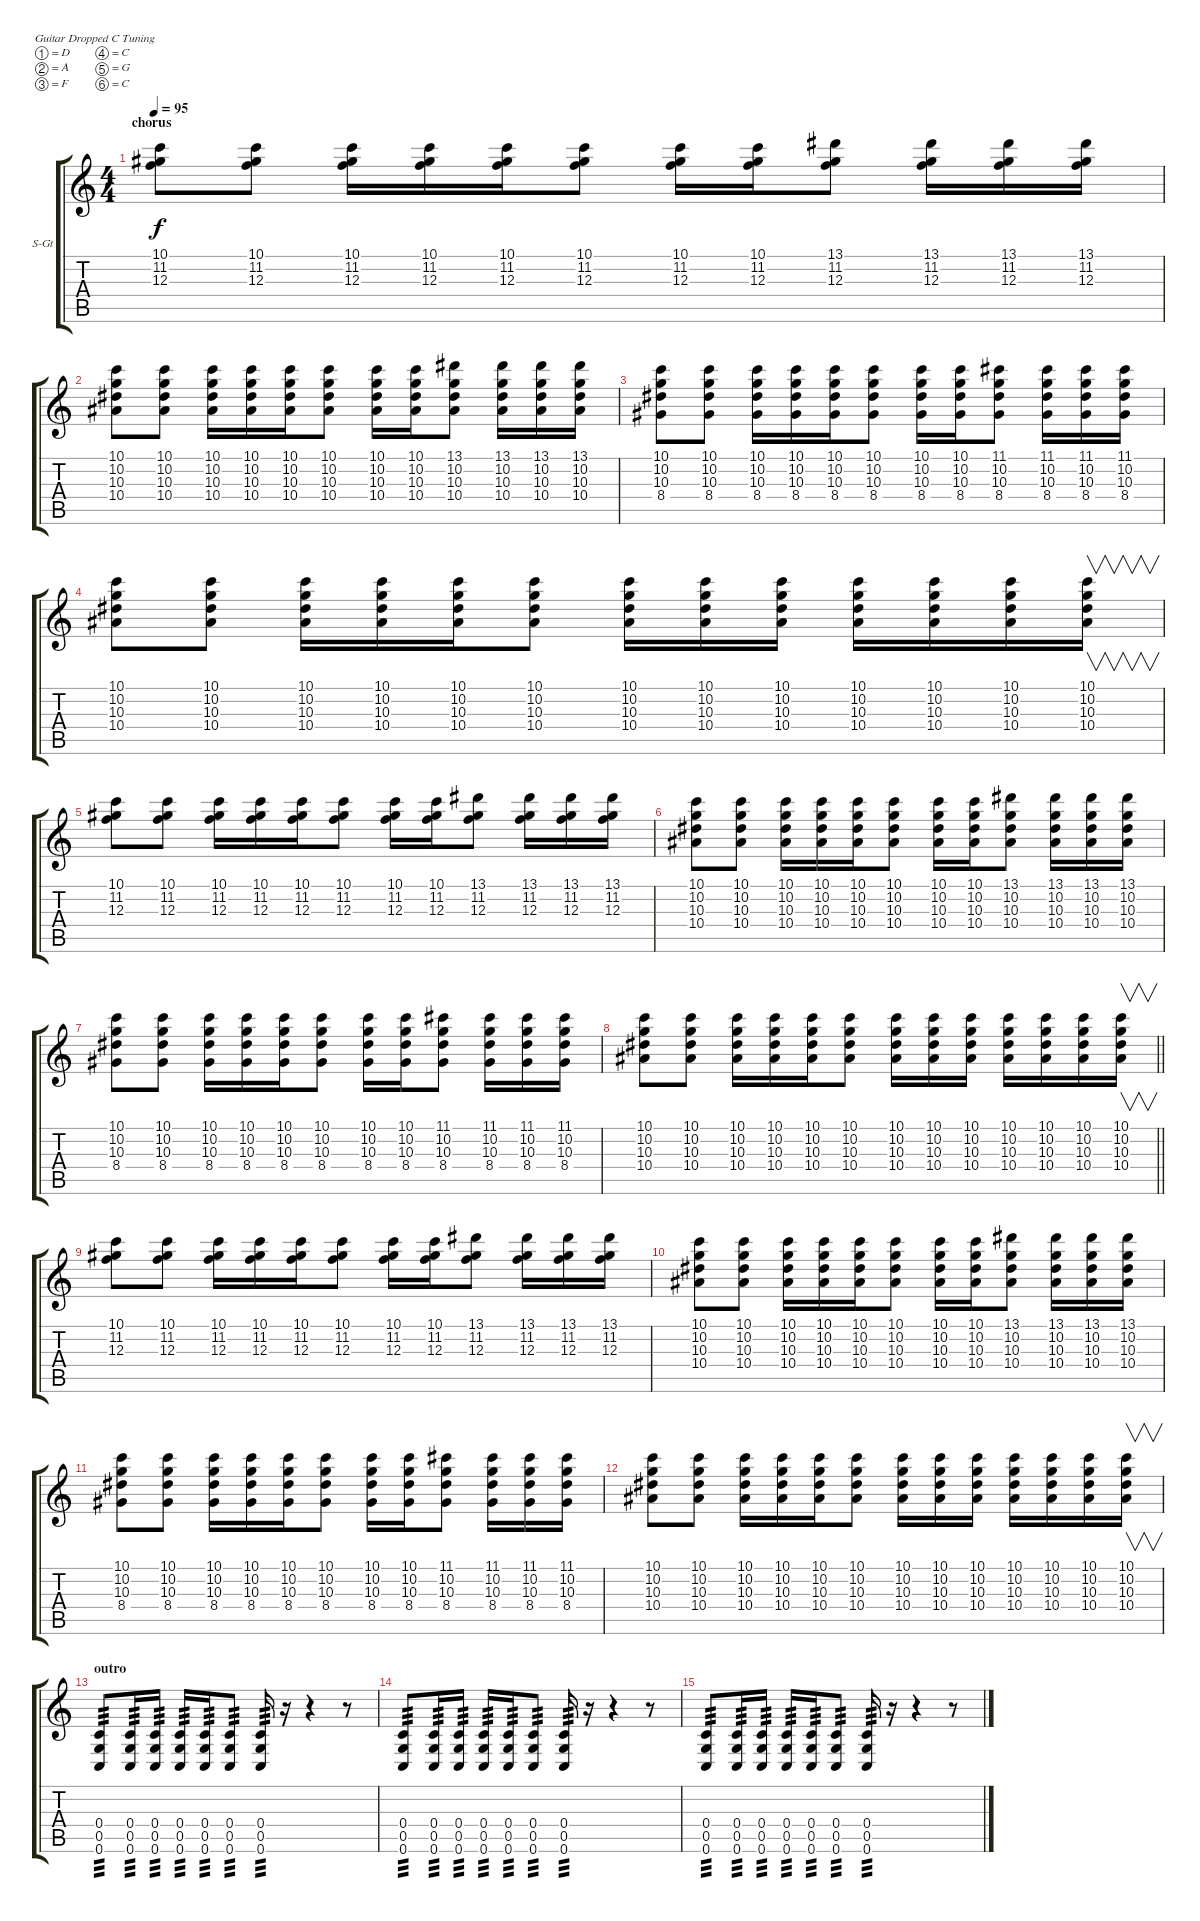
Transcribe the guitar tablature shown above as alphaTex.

\bracketExtendMode groupsimilarinstruments
\firstSystemTrackNameOrientation horizontal
\otherSystemsTrackNameOrientation horizontal
\track ("guitar2" "S-Gt") {instrument acousticguitarsteel}
\staff {score tabs}
\tuning (D4 A3 F3 C3 G2 C2)
\ts (4 4)
\section ("" "chorus")
\tempo 95
\clef g2
\ks c
(10.1 11.2 12.3).8{dy f} (10.1 11.2 12.3).8 (10.1 11.2 12.3).16 (10.1 11.2 12.3).16 (10.1 11.2 12.3).16 (10.1 11.2 12.3).8 (10.1 11.2 12.3).16 (10.1 11.2 12.3).16 (13.1 11.2 12.3).8 (13.1 11.2 12.3).16 (13.1 11.2 12.3).16 (13.1 11.2 12.3).16 |
(10.1 10.2 10.3 10.4).8 (10.1 10.2 10.3 10.4).8 (10.1 10.2 10.3 10.4).16 (10.1 10.2 10.3 10.4).16 (10.1 10.2 10.3 10.4).16 (10.1 10.2 10.3 10.4).8 (10.1 10.2 10.3 10.4).16 (10.1 10.2 10.3 10.4).16 (13.1 10.2 10.3 10.4).8 (13.1 10.2 10.3 10.4).16 (13.1 10.2 10.3 10.4).16 (13.1 10.2 10.3 10.4).16 |
(10.1 10.2 10.3 8.4).8 (10.1 10.2 10.3 8.4).8 (10.1 10.2 10.3 8.4).16 (10.1 10.2 10.3 8.4).16 (10.1 10.2 10.3 8.4).16 (10.1 10.2 10.3 8.4).8 (10.1 10.2 10.3 8.4).16 (10.1 10.2 10.3 8.4).16 (11.1 10.2 10.3 8.4).8 (11.1 10.2 10.3 8.4).16 (11.1 10.2 10.3 8.4).16 (11.1 10.2 10.3 8.4).16 |
(10.1 10.2 10.3 10.4).8 (10.1 10.2 10.3 10.4).8 (10.1 10.2 10.3 10.4).16 (10.1 10.2 10.3 10.4).16 (10.1 10.2 10.3 10.4).16 (10.1 10.2 10.3 10.4).8 (10.1 10.2 10.3 10.4).16 (10.1 10.2 10.3 10.4).16 (10.1 10.2 10.3 10.4).16 (10.1 10.2 10.3 10.4).16 (10.1 10.2 10.3 10.4).16 (10.1 10.2 10.3 10.4).16 (10.1 10.2 10.3 10.4).16{v} |
(10.1 11.2 12.3).8 (10.1 11.2 12.3).8 (10.1 11.2 12.3).16 (10.1 11.2 12.3).16 (10.1 11.2 12.3).16 (10.1 11.2 12.3).8 (10.1 11.2 12.3).16 (10.1 11.2 12.3).16 (13.1 11.2 12.3).8 (13.1 11.2 12.3).16 (13.1 11.2 12.3).16 (13.1 11.2 12.3).16 |
(10.1 10.2 10.3 10.4).8 (10.1 10.2 10.3 10.4).8 (10.1 10.2 10.3 10.4).16 (10.1 10.2 10.3 10.4).16 (10.1 10.2 10.3 10.4).16 (10.1 10.2 10.3 10.4).8 (10.1 10.2 10.3 10.4).16 (10.1 10.2 10.3 10.4).16 (13.1 10.2 10.3 10.4).8 (13.1 10.2 10.3 10.4).16 (13.1 10.2 10.3 10.4).16 (13.1 10.2 10.3 10.4).16 |
(10.1 10.2 10.3 8.4).8 (10.1 10.2 10.3 8.4).8 (10.1 10.2 10.3 8.4).16 (10.1 10.2 10.3 8.4).16 (10.1 10.2 10.3 8.4).16 (10.1 10.2 10.3 8.4).8 (10.1 10.2 10.3 8.4).16 (10.1 10.2 10.3 8.4).16 (11.1 10.2 10.3 8.4).8 (11.1 10.2 10.3 8.4).16 (11.1 10.2 10.3 8.4).16 (11.1 10.2 10.3 8.4).16 |
\barLineRight lightlight
(10.1 10.2 10.3 10.4).8 (10.1 10.2 10.3 10.4).8 (10.1 10.2 10.3 10.4).16 (10.1 10.2 10.3 10.4).16 (10.1 10.2 10.3 10.4).16 (10.1 10.2 10.3 10.4).8 (10.1 10.2 10.3 10.4).16 (10.1 10.2 10.3 10.4).16 (10.1 10.2 10.3 10.4).16 (10.1 10.2 10.3 10.4).16 (10.1 10.2 10.3 10.4).16 (10.1 10.2 10.3 10.4).16 (10.1 10.2 10.3 10.4).16{v} |
(10.1 11.2 12.3).8 (10.1 11.2 12.3).8 (10.1 11.2 12.3).16 (10.1 11.2 12.3).16 (10.1 11.2 12.3).16 (10.1 11.2 12.3).8 (10.1 11.2 12.3).16 (10.1 11.2 12.3).16 (13.1 11.2 12.3).8 (13.1 11.2 12.3).16 (13.1 11.2 12.3).16 (13.1 11.2 12.3).16 |
(10.1 10.2 10.3 10.4).8 (10.1 10.2 10.3 10.4).8 (10.1 10.2 10.3 10.4).16 (10.1 10.2 10.3 10.4).16 (10.1 10.2 10.3 10.4).16 (10.1 10.2 10.3 10.4).8 (10.1 10.2 10.3 10.4).16 (10.1 10.2 10.3 10.4).16 (13.1 10.2 10.3 10.4).8 (13.1 10.2 10.3 10.4).16 (13.1 10.2 10.3 10.4).16 (13.1 10.2 10.3 10.4).16 |
(10.1 10.2 10.3 8.4).8 (10.1 10.2 10.3 8.4).8 (10.1 10.2 10.3 8.4).16 (10.1 10.2 10.3 8.4).16 (10.1 10.2 10.3 8.4).16 (10.1 10.2 10.3 8.4).8 (10.1 10.2 10.3 8.4).16 (10.1 10.2 10.3 8.4).16 (11.1 10.2 10.3 8.4).8 (11.1 10.2 10.3 8.4).16 (11.1 10.2 10.3 8.4).16 (11.1 10.2 10.3 8.4).16 |
(10.1 10.2 10.3 10.4).8 (10.1 10.2 10.3 10.4).8 (10.1 10.2 10.3 10.4).16 (10.1 10.2 10.3 10.4).16 (10.1 10.2 10.3 10.4).16 (10.1 10.2 10.3 10.4).8 (10.1 10.2 10.3 10.4).16 (10.1 10.2 10.3 10.4).16 (10.1 10.2 10.3 10.4).16 (10.1 10.2 10.3 10.4).16 (10.1 10.2 10.3 10.4).16 (10.1 10.2 10.3 10.4).16 (10.1 10.2 10.3 10.4).16{v} |
\section ("" "outro")
(0.4 0.5 0.6).8{tp 3} (0.4 0.5 0.6).16{tp 3} (0.4 0.5 0.6).16{tp 3} (0.4 0.5 0.6).16{tp 3} (0.4 0.5 0.6).16{tp 3} (0.4 0.5 0.6).8{tp 3} (0.4 0.5 0.6).16{tp 3} r.16 r.4 r.8 |
(0.4 0.5 0.6).8{tp 3} (0.4 0.5 0.6).16{tp 3} (0.4 0.5 0.6).16{tp 3} (0.4 0.5 0.6).16{tp 3} (0.4 0.5 0.6).16{tp 3} (0.4 0.5 0.6).8{tp 3} (0.4 0.5 0.6).16{tp 3} r.16 r.4 r.8 |
(0.4 0.5 0.6).8{tp 3} (0.4 0.5 0.6).16{tp 3} (0.4 0.5 0.6).16{tp 3} (0.4 0.5 0.6).16{tp 3} (0.4 0.5 0.6).16{tp 3} (0.4 0.5 0.6).8{tp 3} (0.4 0.5 0.6).16{tp 3} r.16 r.4 r.8
